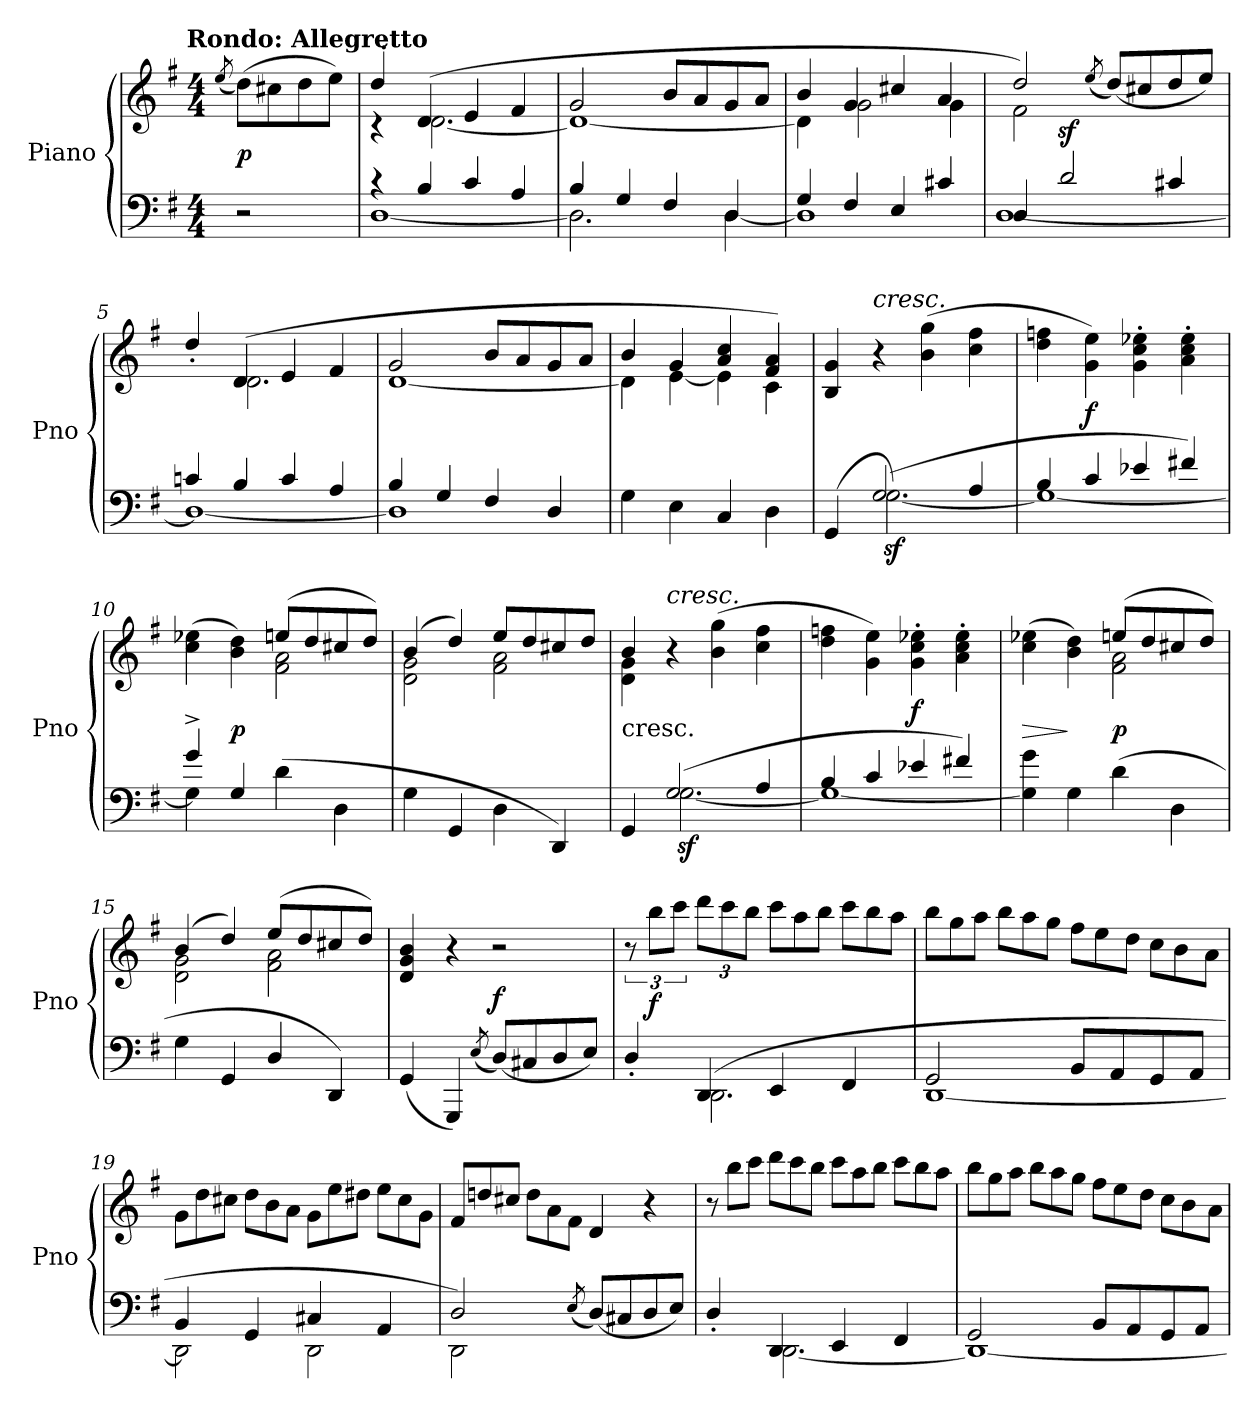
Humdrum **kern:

**kern	**kern	**dynam
*part1	*part1	*part1
*staff2	*staff1	*staff1/2
*I"Piano	*	*
*I'Pno	*	*
*clefF4	*clefG2	*
*k[f#]	*k[f#]	*
*G:	*G:	*
!!LO:TX:omd:t=Rondo&colon; Allegretto
*M4/4	*M4/4	*
*MM160	*MM160	*
=	=	=
.	(8qee	.
2r	(8ddL)	p
.	8cc#X	.
.	8dd	.
.	8eeJ)	.
=1	=1	=1
*^	*^	*
4r	[1D	4dd'	4r	.
4B	.	(4d	[2.d	.
4c	.	4e	.	.
4A	.	4f#	.	.
=2	=2	=2	=2	=2
4B	2.D]	2g	1d_	.
4G	.	.	.	.
4F#	.	8bL	.	.
.	.	8a	.	.
4D	[4D	8g	.	.
.	.	8aJ	.	.
=3	=3	=3	=3	=3
4G	1D]	4b	4d]	.
4F#	.	4g	2g	.
4E	.	4cc#X	.	.
4c#X	.	4a	4g	.
=4	=4	=4	=4	=4
4D	[1D	2dd)	2f#	.
2dz>	.	.	.	.
.	.	(8qee	.	.
.	.	(>8dd/L)	2ryy	.
.	.	8cc#X/	.	.
4c#X	.	8dd/	.	.
.	.	8ee/J)	.	.
=5	=5	=5	=5	=5
4cn	1D_	4dd'/	4ryy	.
4B	.	(4d	2.d	.
4c	.	4e	.	.
4A	.	4f#	.	.
=6	=6	=6	=6	=6
4B	1D]	2g	[1d	.
4G	.	.	.	.
4F#	.	8bL	.	.
.	.	8a	.	.
4D	.	8g	.	.
.	.	8aJ	.	.
*v	*v	*	*	*
=7	=7	=7	=7
4G	4b	4d]	.
4E	4g	[4e	.
4C	4a 4cc	4e]	.
4D	4f# 4a)	4c	.
=8	=8	=8	=8
*^	*	*	*
!	!	!LO:TX:c:t=cresc.	!	!
*	*	*v	*v	*
4ryy	(<4GG	4B 4g	.
!	!	!LO:TX:a:i:t=cresc.	!
(2G	[2.Gz<)	4r	.
.	.	(4b 4gg	.
4A	.	4cc 4ff#	.
=9	=9	=9	=9
4B	1G_	4dd 4ffn	.
4c	.	4g 4ee)	f
4e-X	.	4g' 4cc' 4ee-X'	.
4f#X)	.	4a' 4cc' 4ee-'	.
=10	=10	=10	=10
*	*	*^	*
4g^	4G]	2ryy	(4cc 4ee-X	.
4G/	2.ryy	.	4b 4dd)	p
(>4d	.	(8eenL	2f# 2a	.
.	.	8dd	.	.
4D	.	8cc#X	.	.
.	.	8ddJ)	.	.
*v	*v	*	*	*
=11	=11	=11	=11
4G	(4b	2d 2g	.
4GG	4dd)	.	.
4D	8eeL	2f# 2a	.
.	8dd	.	.
4DD)	8cc#X	.	.
.	8ddJ	.	.
=12	=12	=12	=12
*^	*	*	*
!	!	!LO:TX:c:t=cresc.	!	!
4GG	4ryy	4b	4d 4g	.
!	!	!LO:TX:a:i:t=cresc.	!	!
(2G	[2.Gz<	2.ryy	4r	.
.	.	.	(4b 4gg	.
4A	.	.	4cc 4ff#	.
=13	=13	=13	=13	=13
!	!	!LO:TX:c:t=cresc.	!	!
*	*	*v	*v	*
4B	1G_	4dd 4ffn	.
4c	.	4g 4ee)	.
4e-X	.	4g' 4cc' 4ee-X'	f
4f#X)	.	4a' 4cc' 4ee-'	.
*v	*v	*	*
=14	=14	=14
*	*^	*
4G] 4g	2ryy	(4cc 4ee-X	>
4G	.	4b 4dd)	]
(4d	(8eenL	2f# 2a	p
.	8dd	.	.
4D	8cc#X	.	.
.	8ddJ)	.	.
=15	=15	=15	=15
4G	(4b	2d 2g	.
4GG	4dd)	.	.
4D/	(8eeL	2f# 2a	.
.	8dd	.	.
4DD)	8cc#X	.	.
.	8ddJ)	.	.
*	*v	*v	*
=16	=16	=16
(4GG	4d 4g 4b	.
4GGG)	4r	.
(8qE	.	.
(8D/L)	2r	f
8C#X/	.	.
8D/	.	.
8E/J)	.	.
=17	=17	=17
*^	*	*
4D'/	4ryy	12r	.
.	.	12bbL	f
.	.	12cccJ	.
(4DD	2.DD	12dddL	.
.	.	12ccc	.
.	.	12bbJ	.
*	*	*Xtuplet	*
4EE	.	12cccL	.
.	.	12aa	.
.	.	12bbJ	.
4FF#	.	12cccL	.
.	.	12bb	.
.	.	12aaJ	.
=18	=18	=18	=18
2GG	[1DD	12bbL	.
.	.	12gg	.
.	.	12aaJ	.
.	.	12bbL	.
.	.	12aa	.
.	.	12ggJ	.
8BBL	.	12ff#L	.
.	.	12ee	.
8AA	.	.	.
.	.	12ddJ	.
8GG	.	12ccL	.
.	.	12b	.
8AAJ	.	.	.
.	.	12aJ	.
=19	=19	=19	=19
4BB	2DD]	12gL	.
.	.	12dd	.
.	.	12cc#XJ	.
4GG	.	12ddL	.
.	.	12b	.
.	.	12aJ	.
4C#X	2DD	12gL	.
.	.	12ee	.
.	.	12dd#XJ	.
4AA	.	12eeL	.
.	.	12cc#	.
.	.	12gJ	.
=20	=20	=20	=20
2D)	2DD	12f#L	.
.	.	12ddn	.
.	.	12cc#XJ	.
.	.	12dd\L	.
.	.	12a\	.
.	.	12f#\J	.
(8qE	.	.	.
(8D/L)	2ryy	4d	.
8C#X/	.	.	.
8D/	.	4r	.
8E/J)	.	.	.
=21	=21	=21	=21
4D'/	4ryy	12r	.
.	.	12bbL	.
.	.	12cccJ	.
4DD	[2.DD	12dddL	.
.	.	12ccc	.
.	.	12bbJ	.
4EE	.	12cccL	.
.	.	12aa	.
.	.	12bbJ	.
4FF#	.	12cccL	.
.	.	12bb	.
.	.	12aaJ	.
=22	=22	=22	=22
2GG	1DD_	12bbL	.
.	.	12gg	.
.	.	12aaJ	.
.	.	12bbL	.
.	.	12aa	.
.	.	12ggJ	.
8BBL	.	12ff#L	.
.	.	12ee	.
8AA	.	.	.
.	.	12ddJ	.
8GG	.	12ccL	.
.	.	12b	.
8AAJ	.	.	.
.	.	12aJ	.
*v	*v	*	*
=	=	=
*-	*-	*-
